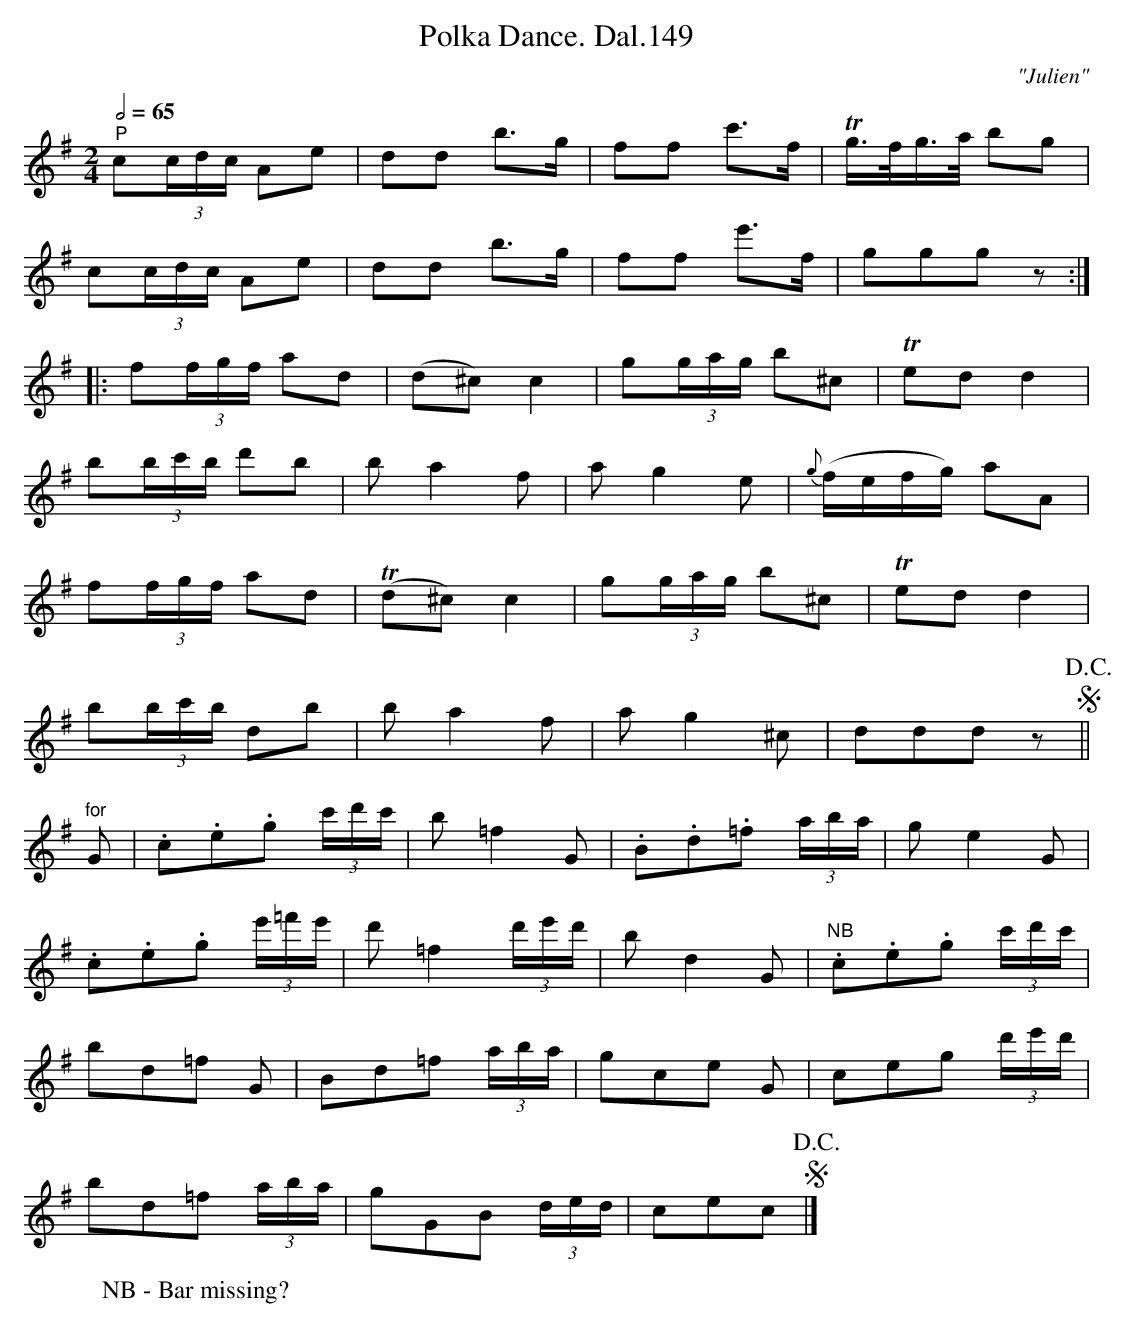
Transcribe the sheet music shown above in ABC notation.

X:1
T:Polka Dance. Dal.149
C:"Julien"
M:2/4
L:1/8
Q:2/4=65
W:NB - Bar missing?
K:G
"^P" c(3c/d/c/ Ae | dd b>g | ff c'>f | Tg/>f/g/>a/ bg |
c(3c/d/c/ Ae | dd b>g | ff e'>f | ggg z:|
|: f(3f/g/f/ ad | (d^c) c2 | g(3g/a/g/ b^c | Te-d d2 |
b(3b/c'/b/ d'b | ba2 f | ag2e | {g}(f/e/f/g/) aA |
f(3f/g/f/ ad | T(d^c) c2 | g(3g/a/g/ b^c | Te-d d2 |
b(3b/c'/b/ db | ba2f | ag2^c | dddz !segno! !D.C.!||
"^for" G | .c.e.g (3c'/d'/c'/ | b=f2G | .B.d.=f (3a/b/a/ | ge2G |
.c.e.g (3e'/=f'/e'/ | d'=f2 (3d'/e'/d'/ | bd2 G |"NB" .c.e.g (3c'/d'/c'/ |
bd=f G | Bd=f (3a/b/a/ | gce G | ceg (3d'/e'/d'/ |
bd=f (3a/b/a/ | gGB (3d/e/d/ | cec !segno! !D.C.! |]
